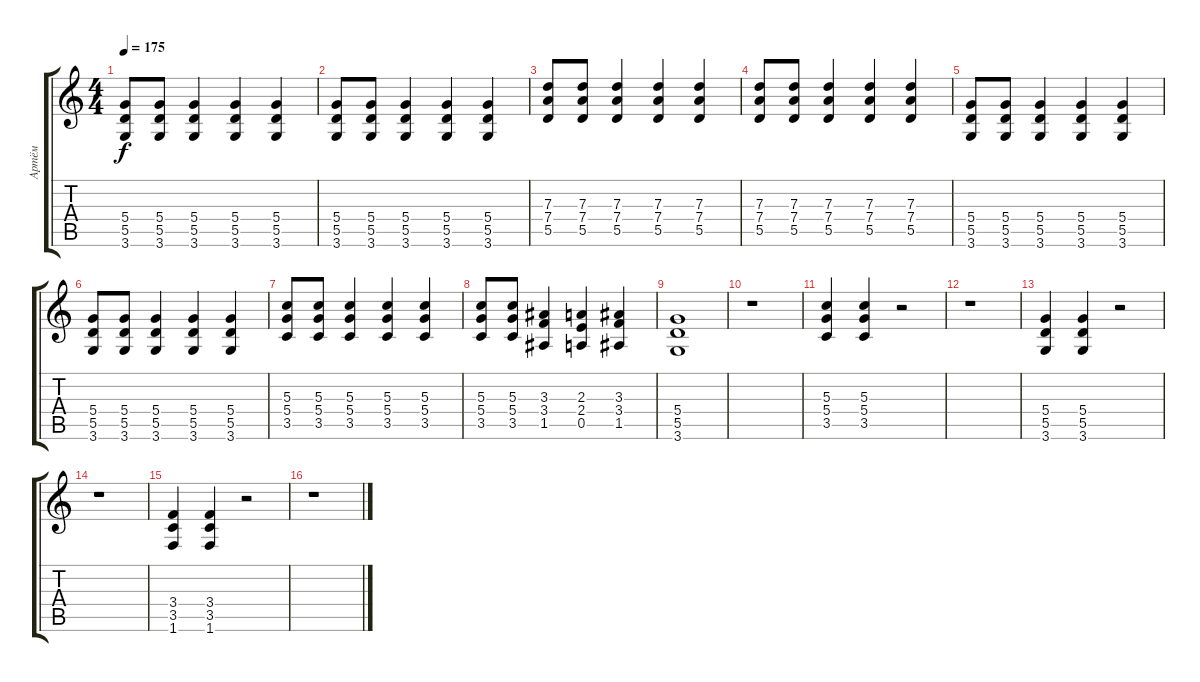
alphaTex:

\track ("Артём" "Артём") {instrument overdrivenguitar}
\staff {score tabs}
\tuning (E4 B3 G3 D3 A2 E2) {hide}
\ts (4 4)
\tempo 175
\clef g2
\ks c
(5.4 5.5 3.6).8{dy f} (5.4 5.5 3.6).8 (5.4 5.5 3.6).4 (5.4 5.5 3.6).4 (5.4 5.5 3.6).4 |
(5.4 5.5 3.6).8 (5.4 5.5 3.6).8 (5.4 5.5 3.6).4 (5.4 5.5 3.6).4 (5.4 5.5 3.6).4 |
(7.3 7.4 5.5).8 (7.3 7.4 5.5).8 (7.3 7.4 5.5).4 (7.3 7.4 5.5).4 (7.3 7.4 5.5).4 |
(7.3 7.4 5.5).8 (7.3 7.4 5.5).8 (7.3 7.4 5.5).4 (7.3 7.4 5.5).4 (7.3 7.4 5.5).4 |
(5.4 5.5 3.6).8 (5.4 5.5 3.6).8 (5.4 5.5 3.6).4 (5.4 5.5 3.6).4 (5.4 5.5 3.6).4 |
(5.4 5.5 3.6).8 (5.4 5.5 3.6).8 (5.4 5.5 3.6).4 (5.4 5.5 3.6).4 (5.4 5.5 3.6).4 |
(5.3 5.4 3.5).8 (5.3 5.4 3.5).8 (5.3 5.4 3.5).4 (5.3 5.4 3.5).4 (5.3 5.4 3.5).4 |
(5.3 5.4 3.5).8 (5.3 5.4 3.5).8 (3.3 3.4 1.5).4 (2.3 2.4 0.5).4 (3.3 3.4 1.5).4 |
(5.4 5.5 3.6).1 |
r.1 |
(5.3 5.4 3.5).4 (5.3 5.4 3.5).4 r.2 |
r.1 |
(5.4 5.5 3.6).4 (5.4 5.5 3.6).4 r.2 |
r.1 |
(3.4 3.5 1.6).4 (3.4 3.5 1.6).4 r.2 |
r.1
